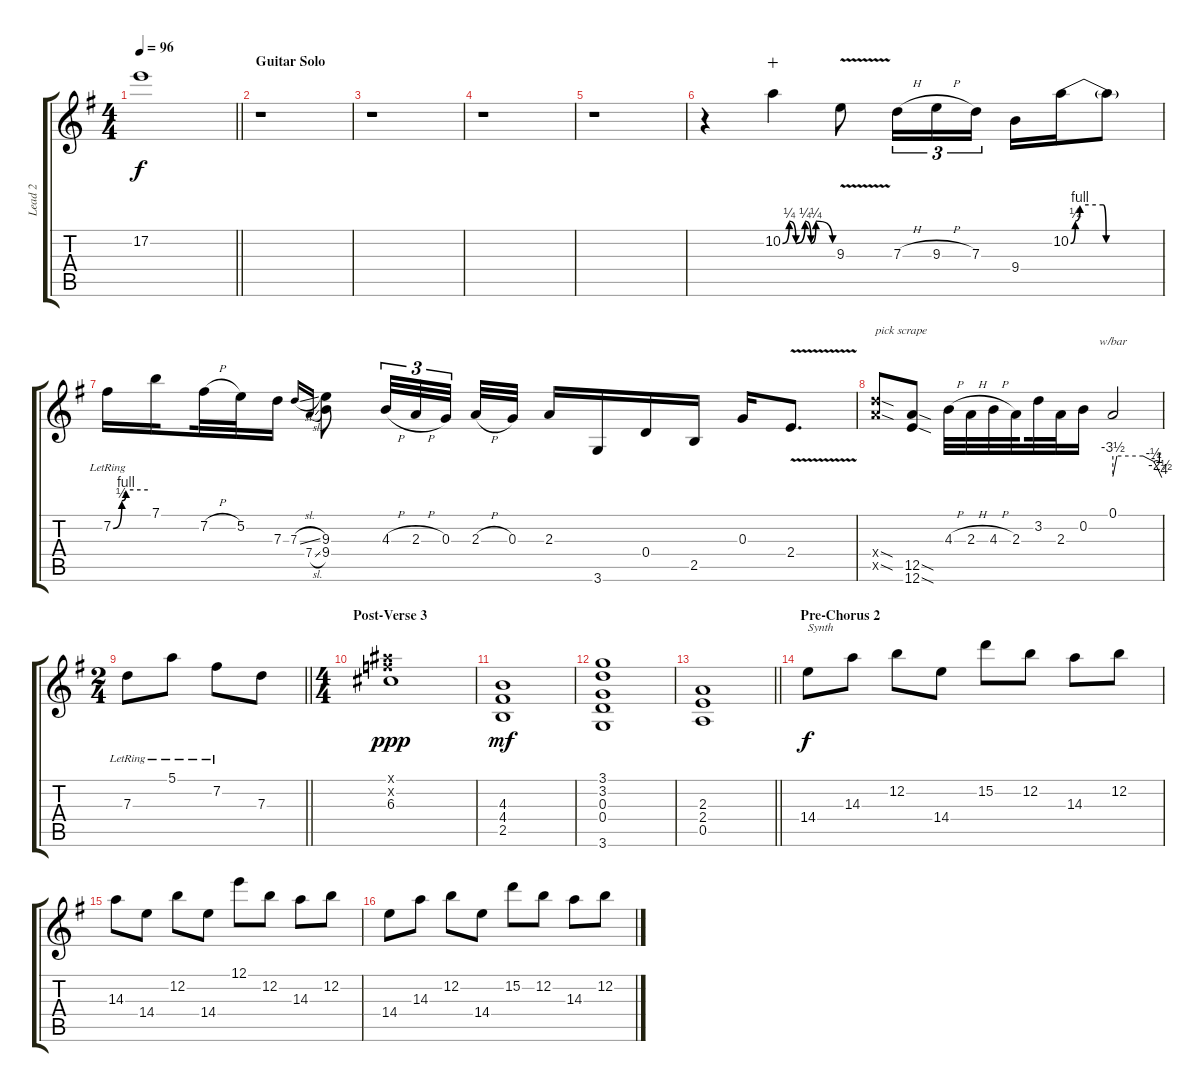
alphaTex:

\track ("Lead 2" "Lead 2") {instrument distortionguitar}
\staff {score tabs}
\tuning (E4 B3 G3 D3 A2 E2) {hide}
\ts (4 4)
\tempo 96
\clef g2
\barLineRight lightlight
\ks g
17.2{t}.1{dy f volume 4} |
\section ("" "Guitar Solo")
r.1 |
r.1 |
r.1 |
r.1 |
r.4 10.2{be (custom 0 0 8 1 16 0 27 1 34 0 40 1 60 0)}.4{volume 10 instrument distortionguitar wahc} 9.3{v}.8 7.3{h}.16{tu (3 2)} 9.3{h}.16{tu (3 2)} 7.3.16{tu (3 2)} 9.4.16 10.2{be (custom 0 0 3 1 6 4 21 4 23 0 60 0)}.16 10.2{t}.8 |
7.2{be (custom 0 0 15 2 22 4 60 4) lr}.16 7.1.16{beam splitsecondary} 7.2{h}.32 5.2.32 7.3.16 7.3{sl}.16{gr onbeat} 7.4{sl}.16{gr onbeat} (9.3 9.4).8 4.3{h}.32{tu (3 2)} 2.3{h}.32{tu (3 2)} 0.3.32{tu (3 2) beam splitsecondary} 2.3{h}.32 0.3.32 2.3.16 3.6.16 0.4.16 2.5.16 0.3.16 2.4{v}.8{d} |
(12.4{sod x} 12.5{sod x}).8{txt "pick scrape"} (12.5{sod} 12.6{sod}).8 4.3{h}.32 2.3{h}.32 4.3{h}.32 2.3.32{beam splitsecondary} 3.2.32 2.3.32 0.2.16 0.1.2{tbe (custom default 0 -14 5 0 37 0 50 -2 54 -4 58 -10 60 -16)} |
\ts (2 4)
\barLineRight lightlight
7.3{lr}.8 5.1{lr}.8 7.2{lr}.8 7.3.8 |
\ts (4 4)
\section ("" "Post-Verse 3")
(6.1{x} 6.2{x} 6.3).1{dy ppp} |
(4.3 4.4 2.5).1{dy mf} |
(3.1 3.2 0.3 0.4 3.6).1 |
\barLineRight lightlight
(2.3 2.4 0.5).1 |
\section ("" "Pre-Chorus 2")
14.4.8{txt "Synth" dy f volume 15 balance 11 instrument lead1square} 14.3.8 12.2.8 14.4.8 15.2.8 12.2.8 14.3.8 12.2.8 |
14.3.8 14.4.8 12.2.8 14.4.8 12.1.8 12.2.8 14.3.8 12.2.8 |
14.4.8 14.3.8 12.2.8 14.4.8 15.2.8 12.2.8 14.3.8 12.2.8
